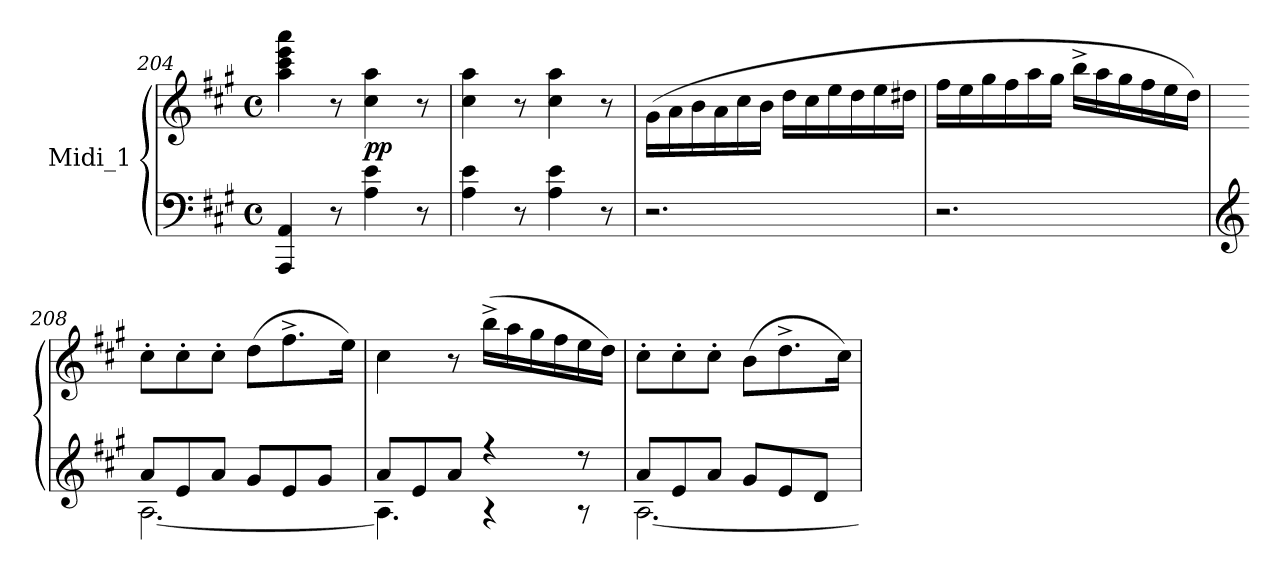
**kern	**kern	**dynam
*part1	*part1	*part1
*staff2	*staff1	*staff1/2
*I"Midi_1	*	*
*clefF4	*clefG2	*
*k[f#c#g#]	*k[f#c#g#]	*
*A:	*A:	*
*M4/4	*M4/4	*
*met(c)	*met(c)	*
=204	=204	=204
4AAA/ 4AA/	4aa\ 4ccc#\ 4eee\ 4aaa\	.
8r	8r	.
!	!	!LO:DY:b
4A\ 4e\	4cc#\ 4aa\	pp
8r	8r	.
=205	=205	=205
4A\ 4e\	4cc#\ 4aa\	.
8r	8r	.
4A\ 4e\	4cc#\ 4aa\	.
8r	8r	.
=206	=206	=206
2.r	(>16g#\LL	.
.	16a\	.
.	16b\	.
.	16a\	.
.	16cc#\	.
.	16b\JJ	.
.	16dd\LL	.
.	16cc#\	.
.	16ee\	.
.	16dd\	.
.	16ee\	.
.	16dd#X\JJ	.
=207	=207	=207
2.r	16ff#\LL	.
.	16ee\	.
.	16gg#\	.
.	16ff#\	.
.	16aa\	.
.	16gg#\JJ	.
.	16bb^\LL	.
.	16aa\	.
.	16gg#\	.
.	16ff#\	.
.	16ee\	.
.	16dd\JJ)	.
!!LO:LB:g=z
=208	=208	=208
*clefG2	*	*
*	*MM85	*
*^	*	*
8a/L	[2.A\	8cc#'\L	.
8e/	.	8cc#'\	.
8a/J	.	8cc#'\J	.
8g#/L	.	(>8dd\L	.
8e/	.	8.ff#^\	.
8g#/J	.	.	.
.	.	16ee\Jk)	.
=209	=209	=209	=209
8a/L	4.A\]	4cc#\	.
8e/	.	.	.
8a/J	.	8r	.
4r	4r	(>16bb^\LL	.
.	.	16aa\	.
.	.	16gg#\	.
.	.	16ff#\	.
8r	8r	16ee\	.
.	.	16dd\JJ)	.
=210	=210	=210	=210
8a/L	[2.A\	8cc#'\L	.
8e/	.	8cc#'\	.
8a/J	.	8cc#'\J	.
8g#/L	.	(>8b\L	.
8e/	.	8.dd^\	.
8d/J	.	.	.
.	.	16cc#\Jk)	.
*v	*v	*	*
=	=	=
*-	*-	*-
